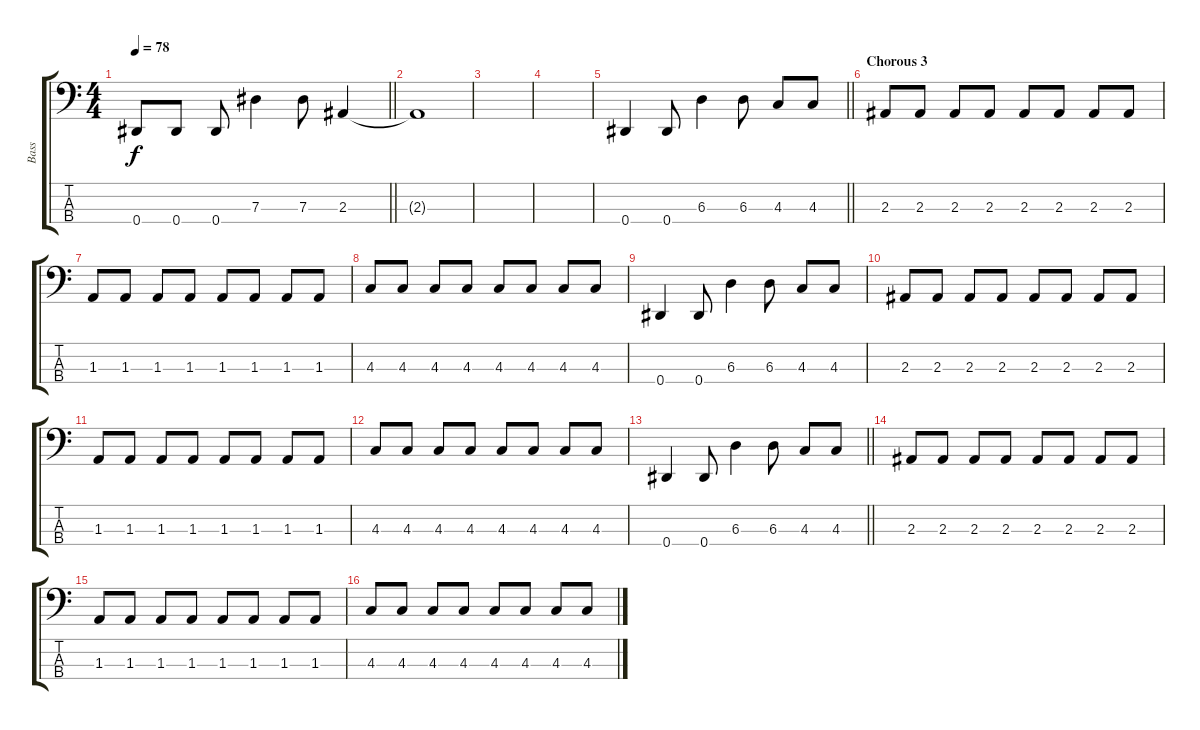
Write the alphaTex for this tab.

\track ("Bass" "Bass") {instrument electricbassfinger}
\staff {score tabs}
\tuning (Gb2 Db2 Ab1 Eb1) {hide}
\ts (4 4)
\tempo 78
\clef f4
\barLineRight lightlight
\ks c
0.4.8{dy f} 0.4.8 0.4.8 7.3.4 7.3.8 2.3.4 |
\section ("" "")
2.3{t}.1 |
|
|
\barLineRight lightlight
0.4.4 0.4.8 6.3.4 6.3.8 4.3.8 4.3.8 |
\section ("" "Chorous 3")
2.3.8 2.3.8 2.3.8 2.3.8 2.3.8 2.3.8 2.3.8 2.3.8 |
1.3.8 1.3.8 1.3.8 1.3.8 1.3.8 1.3.8 1.3.8 1.3.8 |
4.3.8 4.3.8 4.3.8 4.3.8 4.3.8 4.3.8 4.3.8 4.3.8 |
0.4.4 0.4.8 6.3.4 6.3.8 4.3.8 4.3.8 |
2.3.8 2.3.8 2.3.8 2.3.8 2.3.8 2.3.8 2.3.8 2.3.8 |
1.3.8 1.3.8 1.3.8 1.3.8 1.3.8 1.3.8 1.3.8 1.3.8 |
4.3.8 4.3.8 4.3.8 4.3.8 4.3.8 4.3.8 4.3.8 4.3.8 |
\barLineRight lightlight
0.4.4 0.4.8 6.3.4 6.3.8 4.3.8 4.3.8 |
\section ("" "")
2.3.8 2.3.8 2.3.8 2.3.8 2.3.8 2.3.8 2.3.8 2.3.8 |
1.3.8 1.3.8 1.3.8 1.3.8 1.3.8 1.3.8 1.3.8 1.3.8 |
4.3.8 4.3.8 4.3.8 4.3.8 4.3.8 4.3.8 4.3.8 4.3.8
